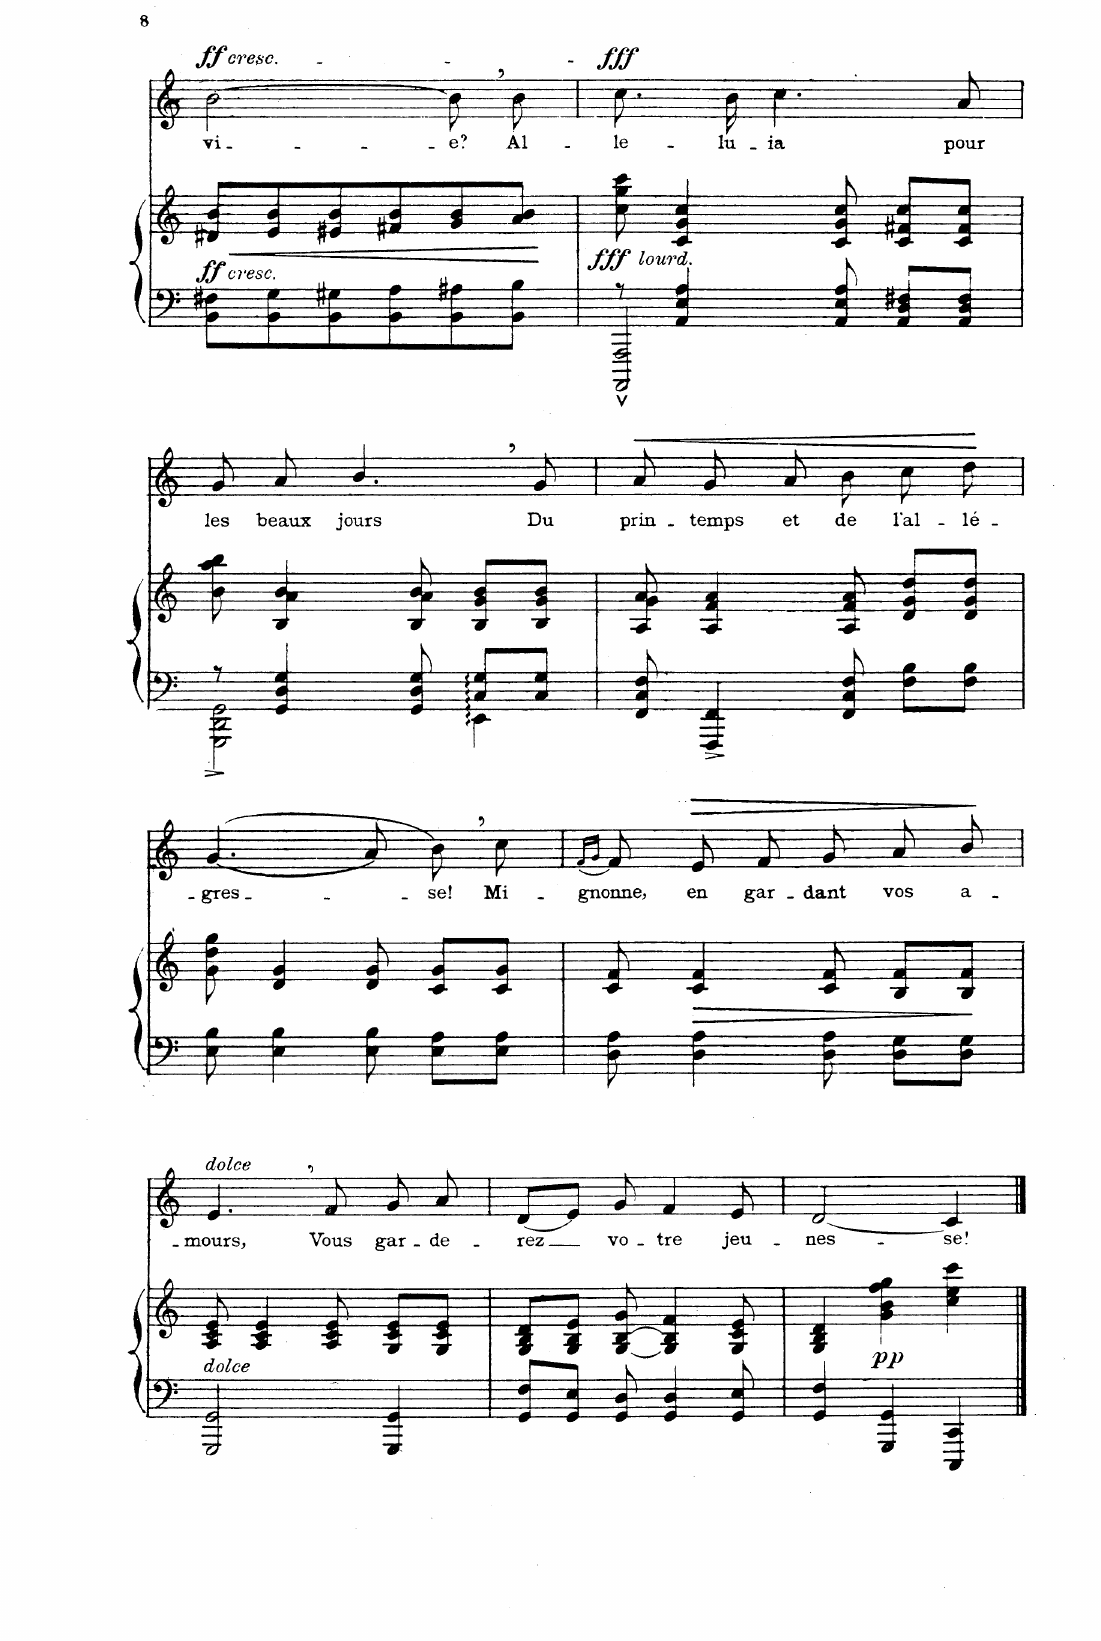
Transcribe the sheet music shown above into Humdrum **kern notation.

**kern	**kern	**dynam	**kern	**text	**dynam
*part2	*part2	*part2	*part1	*part1	*part1
*staff3	*staff2	*staff2/3	*staff1	*staff1	*staff1
*I"Piano	*	*	*I"Chant Voice	*	*
*I'Pno	*	*	*	*	*
*clefF4	*clefG2	*	*clefG2	*	*
*k[]	*k[]	*	*k[]	*	*
*M3/4	*M3/4	*	*M3/4	*	*
=32	=32	=32	=32	=32	=32
!	!	!	!LO:TX:a:i:t=cresc.	!	!
!	!LO:TX:b:i:t=cresc.	!	!	!	!
!	!	!LO:HP:b	!	!	!
!	!	!LO:DY:n=1:b	!	!	!LO:DY:a
8BB\ 8F#X\L	8d#X/ 8b/L	< ff	[2b\	vi-	ff
8BB\ 8G\	8e/ 8b/	.	.	.	.
8BB\ 8G#X\	8e#X/ 8cc/	.	.	.	.
8BB\ 8A\	8f#X/ 8b/	.	.	.	.
8BB\ 8A#X\	8g/ 8b/	.	8b,\]	-e?	.
8BB\ 8B\J	8a/ 8b/J	.	8b\	Al-	.
.	.	[	.	.	.
=33	=33	=33	=33	=33	=33
*^	*	*	*	*	*
!	!	!	!LO:DY:b	!	!	!
!	!	!	!LO:DY:n=1:b	!	!	!LO:DY:a
8r	2AAAA/^^ 2AAA/^^	8cc\ 8gg\ 8ccc\	fff other-dynamics	8.cc\	-le-	fff
4AA/ 4E/ 4A/	.	4c/ 4g/ 4cc/	.	.	.	.
.	.	.	.	16b\	-lu-	.
.	.	.	.	4.cc\	-ia	.
8AA/ 8E/ 8A/	.	8c/ 8g/ 8cc/	.	.	.	.
8AA/ 8D/ 8F#X/L	4ryy	8c/ 8f#X/ 8cc/L	.	.	.	.
8AA/ 8D/ 8F#/J	.	8c/ 8f#/ 8cc/J	.	8a/	pour	.
=34	=34	=34	=34	=34	=34	=34
8r	2GGG\^ 2DD\^ 2GG\^	8b\ 8aa\ 8bb\	.	8g/	les	.
4GG/ 4D/ 4G/	.	4B/ 4a/ 4b/	.	8a/	beaux	.
.	.	.	.	4.b,\	jours	.
8GG/ 8D/ 8G/	.	8B/ 8a/ 8b/	.	.	.	.
8C/: 8G/:L	4EE\	8B/ 8g/ 8b/L	.	.	.	.
8C/ 8G/J	.	8B/ 8g/ 8b/J	.	8g/	Du	.
*v	*v	*	*	*	*	*
=35	=35	=35	=35	=35	=35
!	!	!	!	!	!LO:HP:b
8FF/ 8C/ 8F/	8A/ 8g/ 8a/	.	8a/	prin-	<
4FFF/^ 4FF/^	4A/ 4f/ 4a/	.	8g/	-temps	.
.	.	.	8a/	et	.
8FF/ 8C/ 8F/	8A/ 8f/ 8a/	.	8b\	de	.
8F\ 8B\L	8d/ 8g/ 8dd/L	.	8cc\	l’al-	.
8F\ 8B\J	8d/ 8g/ 8dd/J	.	8dd\	-lé-	.
.	.	.	.	.	[
=36	=36	=36	=36	=36	=36
8E\ 8B\	8g\ 8dd\ 8gg\	.	((4.g/	-gres-	.
4E\ 4B\	4d/ 4g/	.	.	.	.
8E\ 8B\	8d/ 8g/	.	8a/)	.	.
8E\ 8A\L	8c/ 8g/L	.	8b,\)	-se!	.
8E\ 8A\J	8c/ 8g/J	.	8cc\	Mi-	.
=37	=37	=37	=37	=37	=37
.	.	.	(16qf/LL	.	.
.	.	.	16qg/JJ	.	.
8D\ 8A\	8c/ 8f/	.	8f/)	-gnonne,	.
!	!	!LO:HP:b	!	!	!LO:HP:b
4D\ 4A\	4c/ 4f/	>	8e/	en	>
.	.	.	8f/	gar-	.
8D\ 8A\	8c/ 8f/	.	8g/	-dant	.
8D\ 8G\L	8B/ 8f/L	.	8a/	vos	.
8D\ 8G\J	8B/ 8f/J	.	8b\	a-	.
.	.	]	.	.	]
=38	=38	=38	=38	=38	=38
!	!	!	!LO:TX:i:t=dolce	!	!
!	!LO:TX:i:t=dolce	!	!	!	!
2GGG/ 2GG/	8A/ 8c/ 8e/	.	4.e,/	-mours,	.
.	4A/ 4c/ 4e/	.	.	.	.
.	8A/ 8c/ 8e/	.	8f/	Vous	.
4GGG/ 4GG/	8G/ 8c/ 8e/L	.	8g/	gar-	.
.	8G/ 8c/ 8e/J	.	8a/	-de-	.
=39	=39	=39	=39	=39	=39
8GG/ 8F/L	8G/ 8B/ 8d/L	.	(8d/L	-rez	.
8GG/ 8E/J	8G/ 8B/ 8e/J	.	8e/J)	.	.
8GG/ 8D/	[8G/ [8B/ 8f/	.	8g/	vo-	.
4GG/ 4D/	4G/] 4B/] 4f/	.	4f/	-tre	.
8GG/ 8E/	8G/ 8c/ 8e/	.	8e/	jeu-	.
=40	=40	=40	=40	=40	=40
4GG/ 4F/	4G/ 4B/ 4d/	.	(2d/	-nes-	.
!	!	!LO:DY:b	!	!	!
4GGG/ 4GG/	4g\ 4b\ 4ff\ 4gg\	pp	.	.	.
4CCC/ 4CC/	4cc\ 4ee\ 4ccc\	.	4c/)	-se!	.
==	==	==	==	==	==
*-	*-	*-	*-	*-	*-
